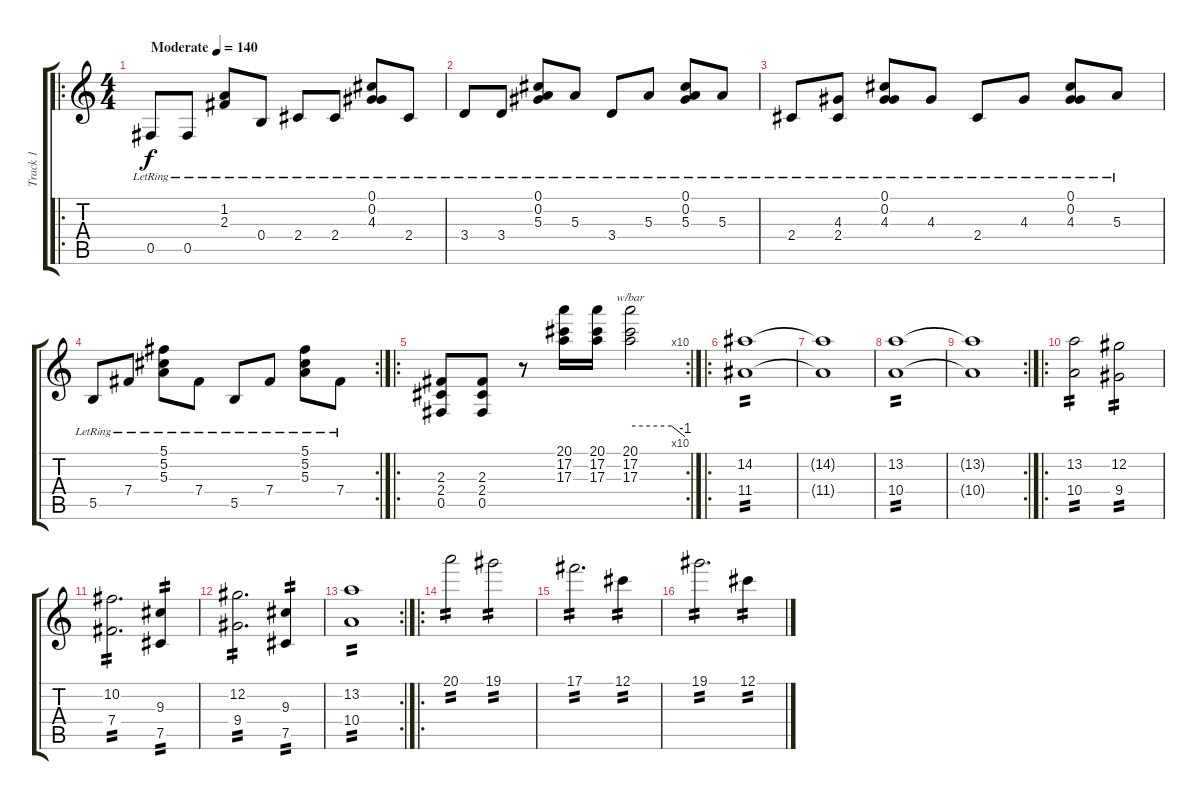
\track ("Track 1" "Track 1") {instrument electricguitarclean}
\staff {score tabs}
\tuning (Db4 Ab3 E3 B2 Gb2 Db2) {hide}
\ro
\ts (4 4)
\tempo (140 "Moderate")
\clef g2
\ks c
0.5{lr}.8{dy f instrument electricguitarclean} 0.5{lr}.8 (1.2{lr} 2.3{lr}).8 0.4{lr}.8 2.4{lr}.8 2.4{lr}.8 (0.1{lr} 0.2{lr} 4.3{lr}).8 2.4{lr}.8 |
3.4{lr}.8 3.4{lr}.8 (0.1{lr} 0.2{lr} 5.3{lr}).8 5.3{lr}.8 3.4{lr}.8 5.3{lr}.8 (0.1{lr} 0.2{lr} 5.3{lr}).8 5.3{lr}.8 |
2.4{lr}.8 (4.3{lr} 2.4{lr}).8 (0.1{lr} 0.2{lr} 4.3{lr}).8 4.3{lr}.8 2.4{lr}.8 4.3{lr}.8 (0.1{lr} 0.2{lr} 4.3{lr}).8 5.3{lr}.8 |
\rc 2
5.5{lr}.8 7.4{lr}.8 (5.1{lr} 5.2{lr} 5.3{lr}).8 7.4{lr}.8 5.5{lr}.8 7.4{lr}.8 (5.1{lr} 5.2{lr} 5.3{lr}).8 7.4{lr}.8 |
\ro
\rc 10
(2.3 2.4 0.5).8{instrument electricguitarclean} (2.3 2.4 0.5).8 r.8 (20.1 17.2 17.3).16 (20.1 17.2 17.3).16 (20.1 17.2 17.3).2{tbe (custom default 0 0 45 0 60 -4)} |
\ro
(14.2 11.4).1{tp 2} |
(14.2{t} 11.4{t}).1 |
(13.2 10.4).1{tp 2} |
\rc 2
(13.2{t} 10.4{t}).1 |
\ro
(13.2 10.4).2{tp 2} (12.2 9.4).2{tp 2} |
(10.2 7.4).2{d tp 2} (9.3 7.5).4{tp 2} |
(12.2 9.4).2{d tp 2} (9.3 7.5).4{tp 2} |
\rc 2
(13.2 10.4).1{tp 2} |
\ro
20.1.2{tp 2} 19.1.2{tp 2} |
17.1.2{d tp 2} 12.1.4{tp 2} |
19.1.2{d tp 2} 12.1.4{tp 2}
